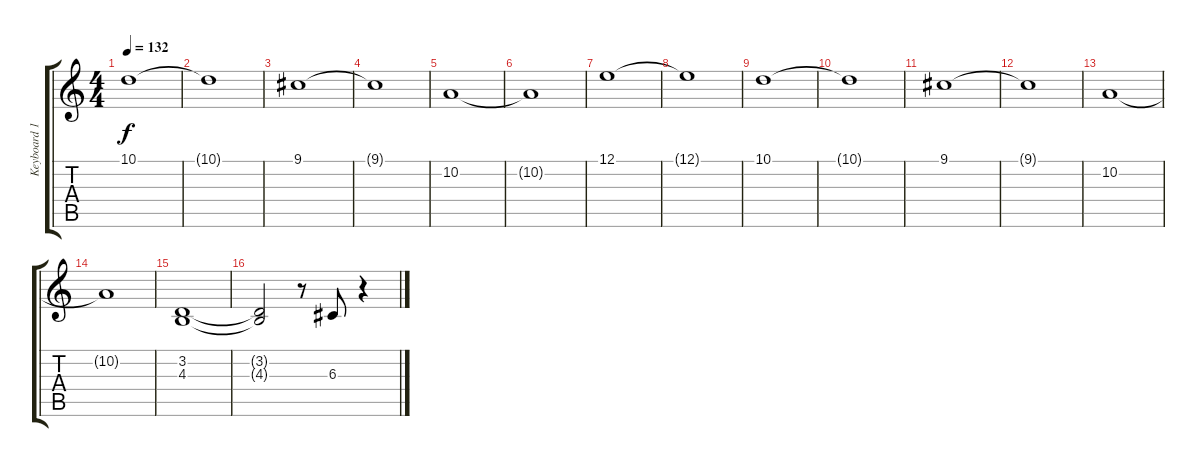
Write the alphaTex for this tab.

\track ("Keyboard 1" "Keyboard 1") {instrument stringensemble2}
\staff {score tabs}
\tuning (E4 B3 G3 D3 A2 E2) {hide}
\ts (4 4)
\tempo 132
\clef g2
\ks c
10.1.1{dy f} |
10.1{t}.1 |
9.1.1 |
9.1{t}.1 |
10.2.1 |
10.2{t}.1 |
12.1.1 |
12.1{t}.1 |
10.1.1 |
10.1{t}.1 |
9.1.1 |
9.1{t}.1 |
10.2.1 |
10.2{t}.1 |
(3.2 4.3).1 |
(3.2{t} 4.3{t}).2 r.8 6.3.8 r.4
